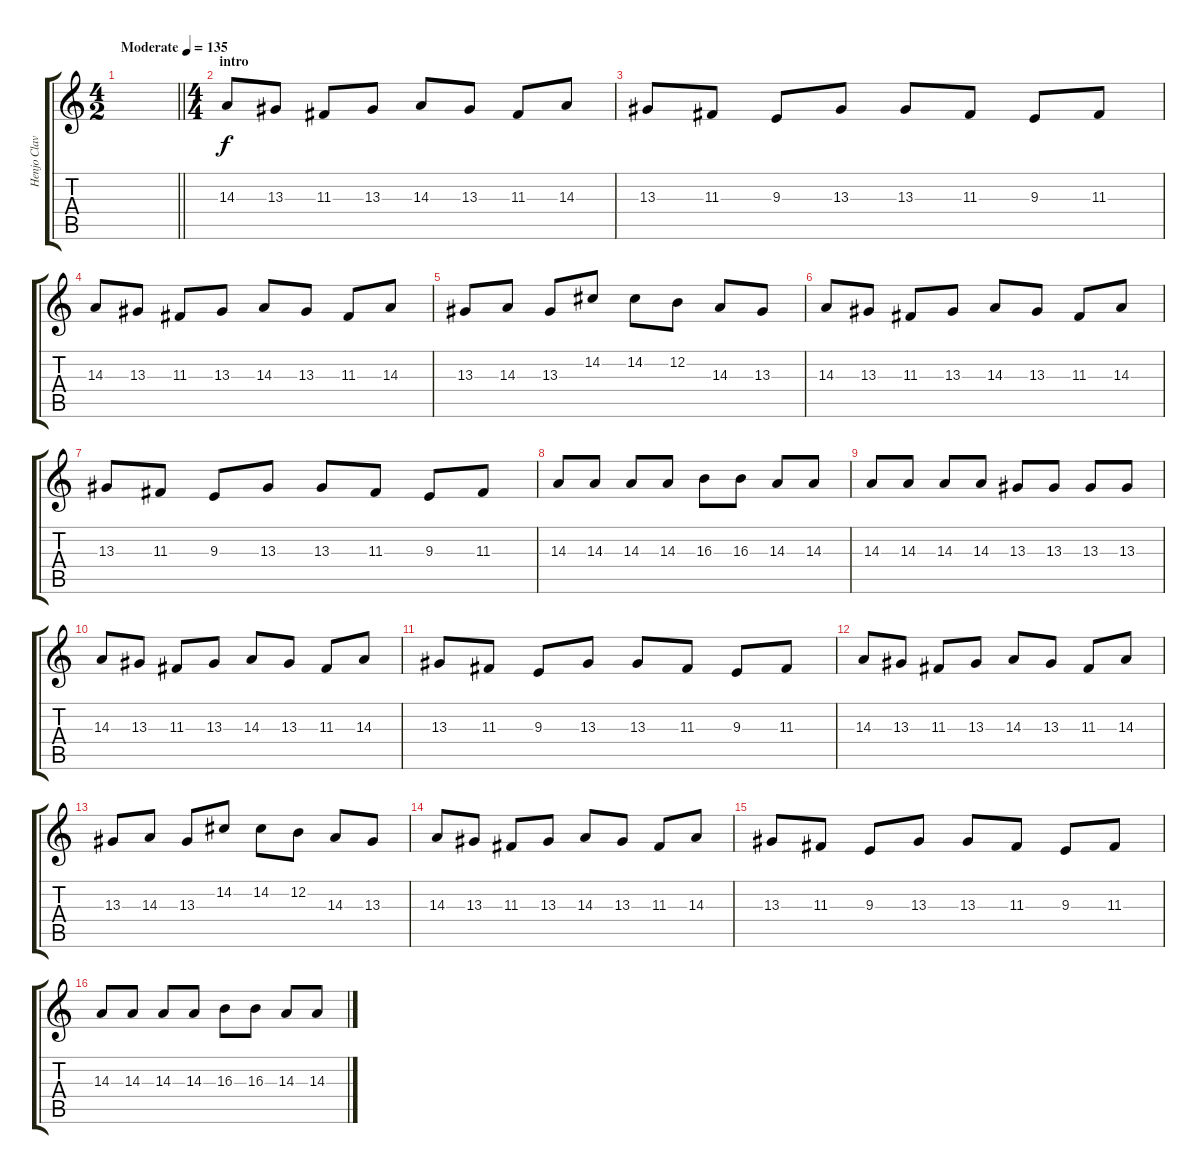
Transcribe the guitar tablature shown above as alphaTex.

\track ("Henjo Claviers" "Henjo Clav") {instrument clavinet}
\staff {score tabs}
\tuning (E4 B3 G3 D3 A2 E2) {hide}
\ts (4 2)
\tempo (135 "Moderate")
\clef g2
\barLineRight lightlight
\ks c
|
\ts (4 4)
\section ("" "intro")
14.3.8 13.3.8 11.3.8 13.3.8 14.3.8 13.3.8 11.3.8 14.3.8 |
13.3.8 11.3.8 9.3.8 13.3.8 13.3.8 11.3.8 9.3.8 11.3.8 |
14.3.8 13.3.8 11.3.8 13.3.8 14.3.8 13.3.8 11.3.8 14.3.8 |
13.3.8 14.3.8 13.3.8 14.2.8 14.2.8 12.2.8 14.3.8 13.3.8 |
14.3.8 13.3.8 11.3.8 13.3.8 14.3.8 13.3.8 11.3.8 14.3.8 |
13.3.8 11.3.8 9.3.8 13.3.8 13.3.8 11.3.8 9.3.8 11.3.8 |
14.3.8 14.3.8 14.3.8 14.3.8 16.3.8 16.3.8 14.3.8 14.3.8 |
14.3.8 14.3.8 14.3.8 14.3.8 13.3.8 13.3.8 13.3.8 13.3.8 |
14.3.8 13.3.8 11.3.8 13.3.8 14.3.8 13.3.8 11.3.8 14.3.8 |
13.3.8 11.3.8 9.3.8 13.3.8 13.3.8 11.3.8 9.3.8 11.3.8 |
14.3.8 13.3.8 11.3.8 13.3.8 14.3.8 13.3.8 11.3.8 14.3.8 |
13.3.8 14.3.8 13.3.8 14.2.8 14.2.8 12.2.8 14.3.8 13.3.8 |
14.3.8 13.3.8 11.3.8 13.3.8 14.3.8 13.3.8 11.3.8 14.3.8 |
13.3.8 11.3.8 9.3.8 13.3.8 13.3.8 11.3.8 9.3.8 11.3.8 |
14.3.8 14.3.8 14.3.8 14.3.8 16.3.8 16.3.8 14.3.8 14.3.8
